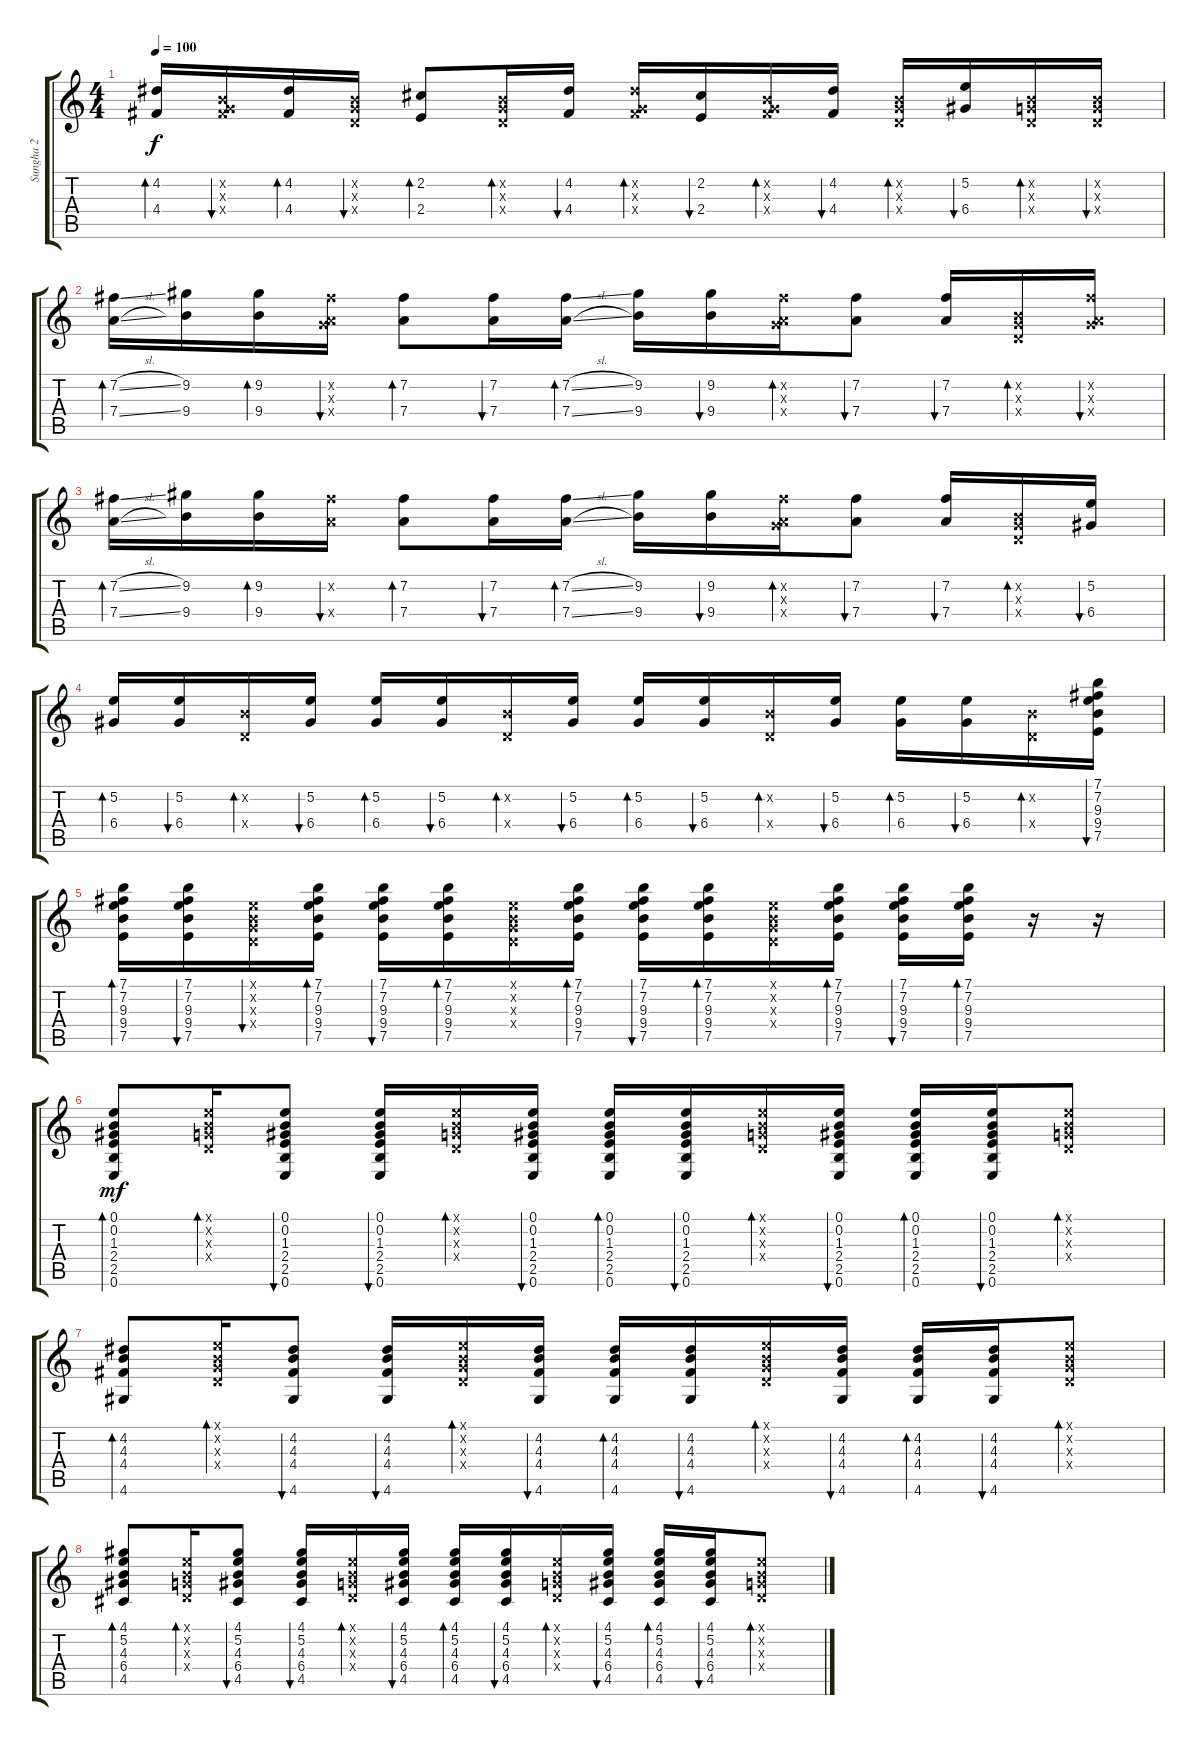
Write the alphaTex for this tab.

\track ("Sungha 2" "Sungha 2") {instrument acousticguitarsteel}
\staff {score tabs}
\tuning (E4 B3 G3 D3 A2 E2) {hide}
\ts (4 4)
\tempo 100
\clef g2
\ks c
(4.2 4.4).16{bd 30 dy f} (0.2{x} 0.3{x} 4.4{x}).16{bu 30} (4.2 4.4).16{bd 30} (0.2{x} 0.3{x} 0.4{x}).16{bu 30} (2.2 2.4).8{bd 30} (0.2{x} 0.3{x} 0.4{x}).16{bd 30} (4.2 4.4).16{bu 30} (4.2{x} 0.3{x} 4.4{x}).16{bd 30} (2.2 2.4).16{bu 30} (0.2{x} 0.3{x} 4.4{x}).16{bd 30} (4.2 4.4).16{bu 30} (0.2{x} 0.3{x} 0.4{x}).16{bd 30} (5.2 6.4).16{bu 30} (0.2{x} 0.3{x} 0.4{x}).16{bd 30} (0.2{x} 0.3{x} 0.4{x}).16{bu 30} |
(7.2{sl} 7.4{sl}).16{bd 30} (9.2 9.4).16 (9.2 9.4).16{bd 30} (7.2{x} 0.3{x} 7.4{x}).16{bu 30} (7.2 7.4).8{bd 30} (7.2 7.4).16{bu 30} (7.2{sl} 7.4{sl}).16{bd 30} (9.2 9.4).16 (9.2 9.4).16{bu 30} (7.2{x} 0.3{x} 7.4{x}).16{bd 30} (7.2 7.4).8{bu 30} (7.2 7.4).16{bu 30} (0.2{x} 0.3{x} 0.4{x}).16{bd 30} (7.2{x} 0.3{x} 7.4{x}).16{bu 30} |
(7.2{sl} 7.4{sl}).16{bd 30} (9.2 9.4).16 (9.2 9.4).16{bd 30} (7.2{x} 7.4{x}).16{bu 30} (7.2 7.4).8{bd 30} (7.2 7.4).16{bu 30} (7.2{sl} 7.4{sl}).16{bd 30} (9.2 9.4).16 (9.2 9.4).16{bu 30} (7.2{x} 0.3{x} 7.4{x}).16{bd 30} (7.2 7.4).8{bu 30} (7.2 7.4).16{bu 30} (0.2{x} 0.3{x} 0.4{x}).16{bd 30} (5.2 6.4).16{bu 30} |
(5.2 6.4).16{bd 30} (5.2 6.4).16{bu 30} (0.2{x} 0.4{x}).16{bd 30} (5.2 6.4).16{bu 30} (5.2 6.4).16{bd 30} (5.2 6.4).16{bu 30} (0.2{x} 0.4{x}).16{bd 30} (5.2 6.4).16{bu 30} (5.2 6.4).16{bd 30} (5.2 6.4).16{bu 30} (0.2{x} 0.4{x}).16{bd 30} (5.2 6.4).16{bu 30} (5.2 6.4).16{bd 30} (5.2 6.4).16{bu 30} (0.2{x} 0.4{x}).16{bd 30} (7.1 7.2 9.3 9.4 7.5).16{bu 30} |
(7.1 7.2 9.3 9.4 7.5).16{bd 30} (7.1 7.2 9.3 9.4 7.5).16{bu 30} (0.1{x} 0.2{x} 0.3{x} 0.4{x}).16{bu 30} (7.1 7.2 9.3 9.4 7.5).16{bd 30} (7.1 7.2 9.3 9.4 7.5).16{bu 30} (7.1 7.2 9.3 9.4 7.5).16{bd 30} (0.1{x} 0.2{x} 0.3{x} 0.4{x}).16 (7.1 7.2 9.3 9.4 7.5).16{bd 30} (7.1 7.2 9.3 9.4 7.5).16{bu 30} (7.1 7.2 9.3 9.4 7.5).16{bd 30} (0.1{x} 0.2{x} 0.3{x} 0.4{x}).16 (7.1 7.2 9.3 9.4 7.5).16{bd 30} (7.1 7.2 9.3 9.4 7.5).16{bu 30} (7.1 7.2 9.3 9.4 7.5).16{bd 30} r.16 r.16 |
(0.1 0.2 1.3 2.4 2.5 0.6).8{bd 30 dy mf} (0.1{x} 0.2{x} 0.3{x} 0.4{x}).16{bd 30} (0.1 0.2 1.3 2.4 2.5 0.6).8{bu 30} (0.1 0.2 1.3 2.4 2.5 0.6).16{bu 30} (0.1{x} 0.2{x} 0.3{x} 0.4{x}).16{bd 30} (0.1 0.2 1.3 2.4 2.5 0.6).16{bu 30} (0.1 0.2 1.3 2.4 2.5 0.6).16{bd 30} (0.1 0.2 1.3 2.4 2.5 0.6).16{bu 30} (0.1{x} 0.2{x} 0.3{x} 0.4{x}).16{bd 30} (0.1 0.2 1.3 2.4 2.5 0.6).16{bu 30} (0.1 0.2 1.3 2.4 2.5 0.6).16{bd 30} (0.1 0.2 1.3 2.4 2.5 0.6).16{bu 30} (0.1{x} 0.2{x} 0.3{x} 0.4{x}).8{bd 30} |
(4.2 4.3 4.4 4.6).8{bd 30} (0.1{x} 0.2{x} 0.3{x} 0.4{x}).16{bd 30} (4.2 4.3 4.4 4.6).8{bu 30} (4.2 4.3 4.4 4.6).16{bu 30} (0.1{x} 0.2{x} 0.3{x} 0.4{x}).16{bd 30} (4.2 4.3 4.4 4.6).16{bu 30} (4.2 4.3 4.4 4.6).16{bd 30} (4.2 4.3 4.4 4.6).16{bu 30} (0.1{x} 0.2{x} 0.3{x} 0.4{x}).16{bd 30} (4.2 4.3 4.4 4.6).16{bu 30} (4.2 4.3 4.4 4.6).16{bd 30} (4.2 4.3 4.4 4.6).16{bu 30} (0.1{x} 0.2{x} 0.3{x} 0.4{x}).8{bd 30} |
(4.1 5.2 4.3 6.4 4.5).8{bd 30} (0.1{x} 0.2{x} 0.3{x} 0.4{x}).16{bd 30} (4.1 5.2 4.3 6.4 4.5).8{bu 30} (4.1 5.2 4.3 6.4 4.5).16{bu 30} (0.1{x} 0.2{x} 0.3{x} 0.4{x}).16{bd 30} (4.1 5.2 4.3 6.4 4.5).16{bu 30} (4.1 5.2 4.3 6.4 4.5).16{bd 30} (4.1 5.2 4.3 6.4 4.5).16{bu 30} (0.1{x} 0.2{x} 0.3{x} 0.4{x}).16{bd 30} (4.1 5.2 4.3 6.4 4.5).16{bu 30} (4.1 5.2 4.3 6.4 4.5).16{bd 30} (4.1 5.2 4.3 6.4 4.5).16{bu 30} (0.1{x} 0.2{x} 0.3{x} 0.4{x}).8{bd 30}
